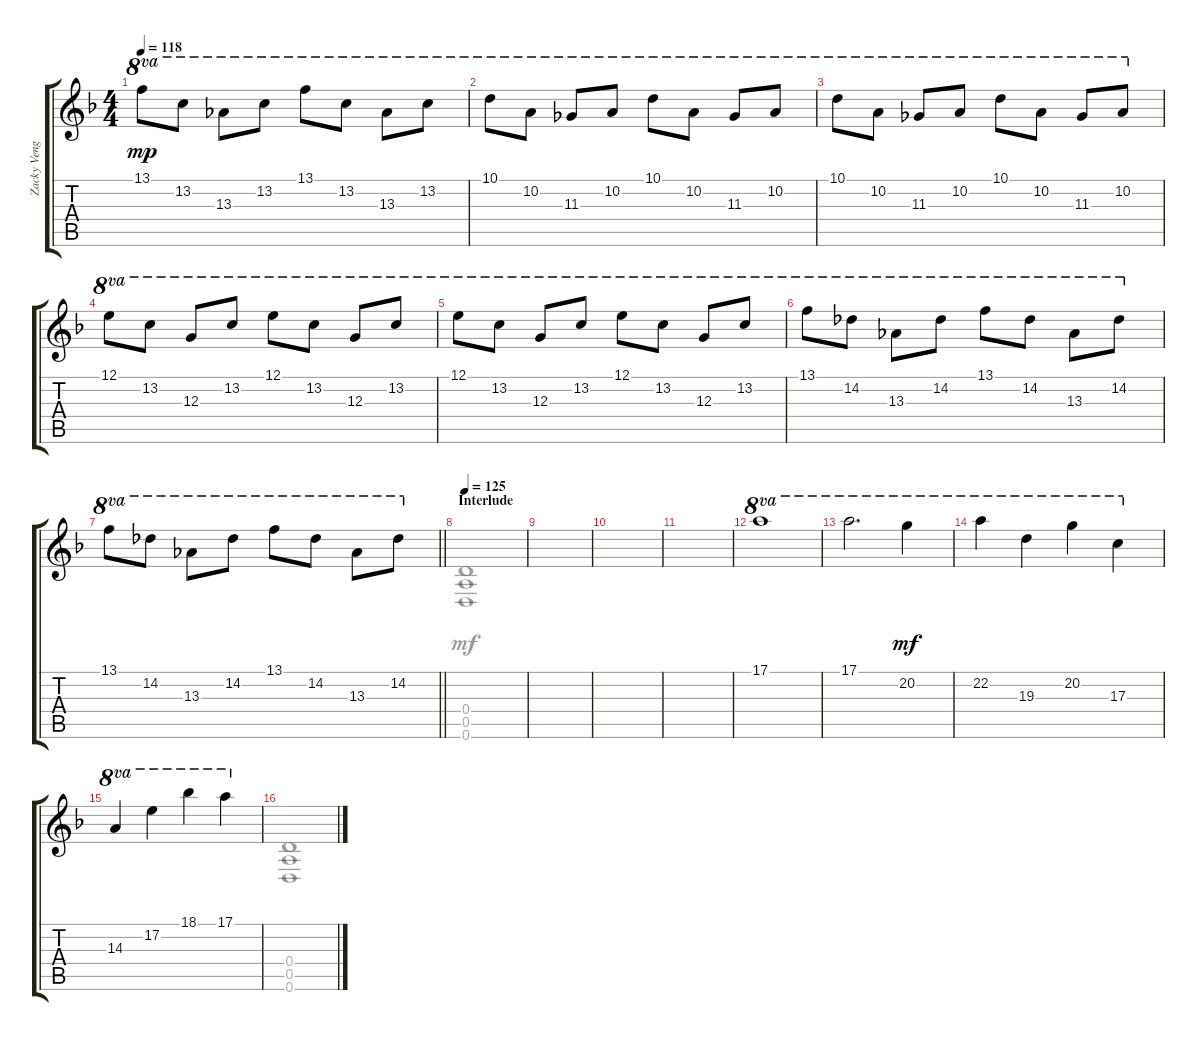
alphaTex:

\track ("Zacky Vengeance" "Zacky Veng") {instrument distortionguitar}
\staff {score tabs}
\tuning (E4 B3 G3 D3 A2 D2) {hide}
\voice
\ts (4 4)
\tempo 118
\clef g2
\ks f
13.1.8{ot 8va dy mp} 13.2.8{ot 8va} 13.3.8{ot 8va} 13.2.8{ot 8va} 13.1.8{ot 8va} 13.2.8{ot 8va} 13.3.8{ot 8va} 13.2.8{ot 8va} |
10.1.8{ot 8va} 10.2.8{ot 8va} 11.3.8{ot 8va} 10.2.8{ot 8va} 10.1.8{ot 8va} 10.2.8{ot 8va} 11.3.8{ot 8va} 10.2.8{ot 8va} |
10.1.8{ot 8va} 10.2.8{ot 8va} 11.3.8{ot 8va} 10.2.8{ot 8va} 10.1.8{ot 8va} 10.2.8{ot 8va} 11.3.8{ot 8va} 10.2.8{ot 8va} |
12.1.8{ot 8va} 13.2.8{ot 8va} 12.3.8{ot 8va} 13.2.8{ot 8va} 12.1.8{ot 8va} 13.2.8{ot 8va} 12.3.8{ot 8va} 13.2.8{ot 8va} |
12.1.8{ot 8va} 13.2.8{ot 8va} 12.3.8{ot 8va} 13.2.8{ot 8va} 12.1.8{ot 8va} 13.2.8{ot 8va} 12.3.8{ot 8va} 13.2.8{ot 8va} |
13.1.8{ot 8va} 14.2.8{ot 8va} 13.3.8{ot 8va} 14.2.8{ot 8va} 13.1.8{ot 8va} 14.2.8{ot 8va} 13.3.8{ot 8va} 14.2.8{ot 8va} |
\barLineRight lightlight
13.1.8{ot 8va} 14.2.8{ot 8va} 13.3.8{ot 8va} 14.2.8{ot 8va} 13.1.8{ot 8va} 14.2.8{ot 8va} 13.3.8{ot 8va} 14.2.8{ot 8va} |
\section ("" "Interlude")
\tempo 125
|
|
|
|
17.1.1{ot 8va} |
17.1.2{d ot 8va} 20.2.4{ot 8va dy mf} |
22.2.4{ot 8va} 19.3.4{ot 8va} 20.2.4{ot 8va} 17.3.4{ot 8va} |
14.3.4{ot 8va} 17.2.4{ot 8va} 18.1.4{ot 8va} 17.1.4{ot 8va} |
\voice
\clef g2
\ottava regular
\simile none
\ks f
|
|
|
|
|
|
\barLineRight lightlight
|
(0.4 0.5 0.6).1 |
|
|
|
|
|
|
|
(0.4 0.5 0.6).1
